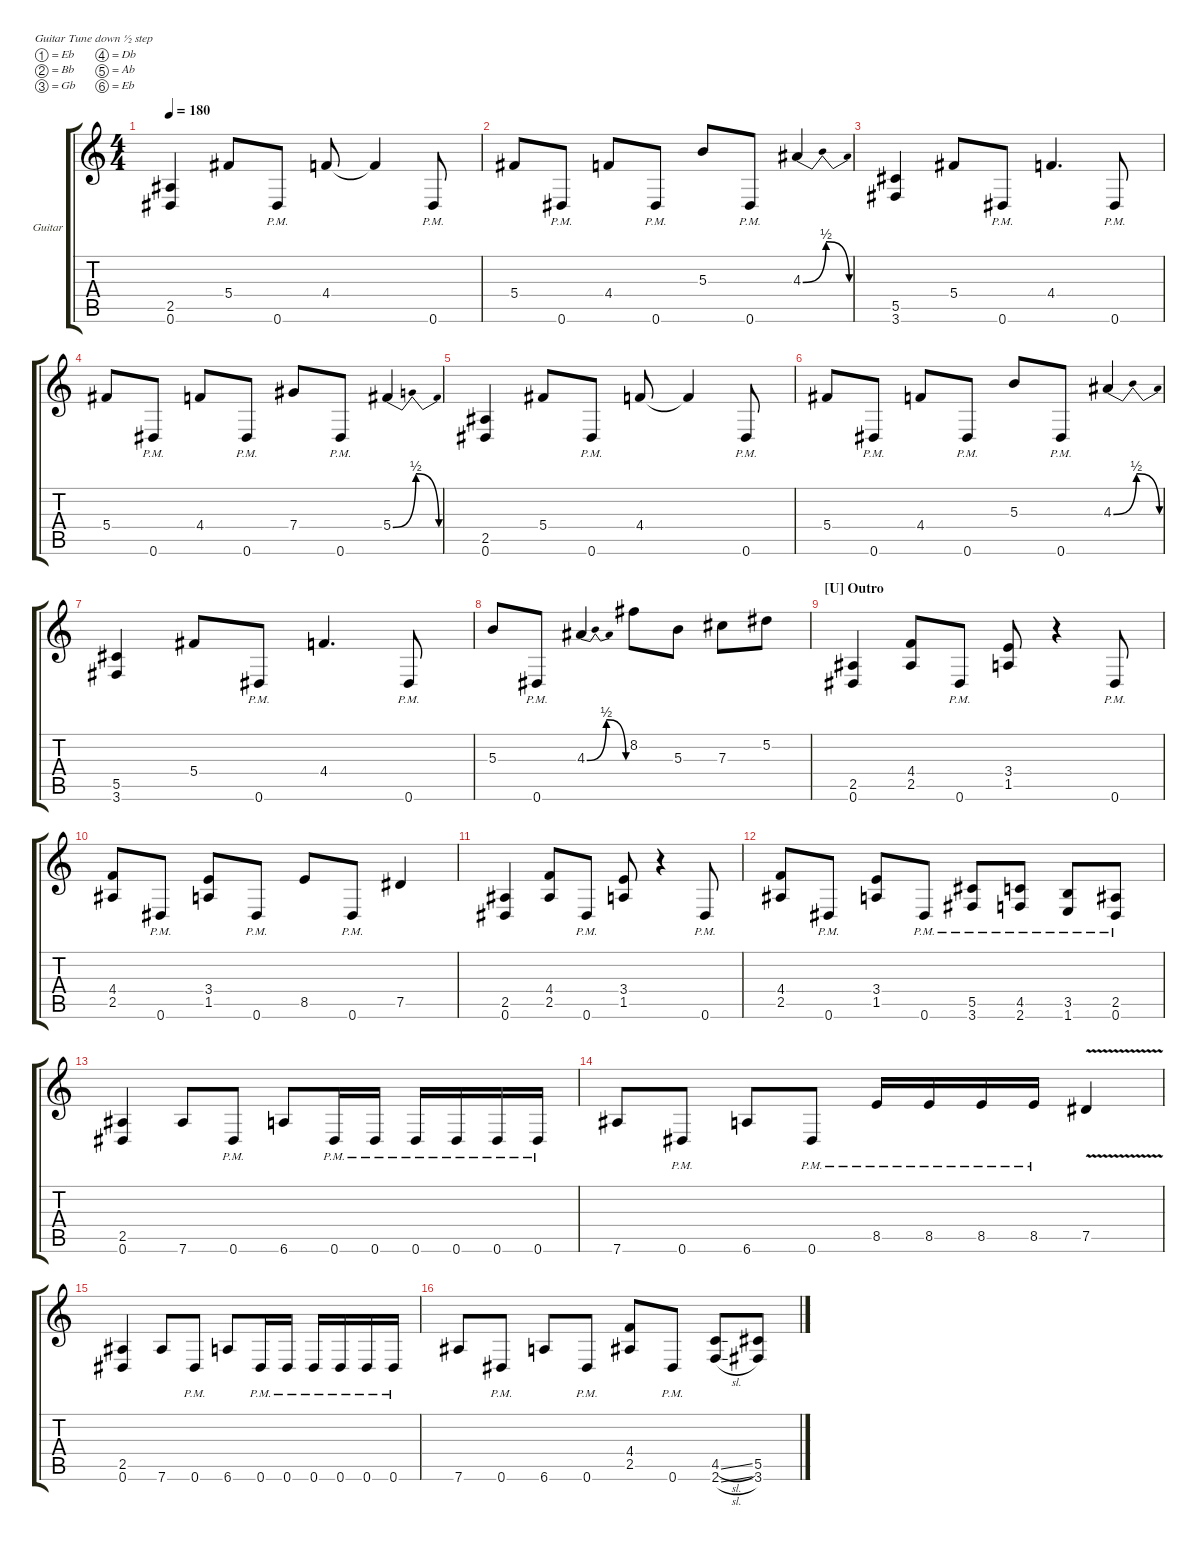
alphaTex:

\hideDynamics
\bracketExtendMode groupsimilarinstruments
\firstSystemTrackNameOrientation horizontal
\otherSystemsTrackNameOrientation horizontal
\track ("Guillermo Izquierdo - Guitar" "Guitar") {instrument overdrivenguitar}
\staff {score tabs}
\tuning (Eb4 Bb3 Gb3 Db3 Ab2 Eb2)
\ts (4 4)
\tempo 180
\clef g2
\ks c
(2.5 0.6).4{dy f} 5.4.8 0.6{pm}.8 4.4.8 4.4{t}.4 0.6{pm}.8 |
5.4.8 0.6{pm}.8 4.4.8 0.6{pm}.8 5.3.8 0.6{pm}.8 4.3{be (bendrelease 0 0 9.6 2 20.4 2 30 0)}.4 |
(5.5 3.6).4 5.4.8 0.6{pm}.8 4.4.4{d} 0.6{pm}.8 |
5.4.8 0.6{pm}.8 4.4.8 0.6{pm}.8 7.4.8 0.6{pm}.8 5.4{be (bendrelease 0 0 10.799999999999999 2 20.4 2 30 0)}.4 |
(2.5 0.6).4 5.4.8 0.6{pm}.8 4.4.8 4.4{t}.4 0.6{pm}.8 |
5.4.8 0.6{pm}.8 4.4.8 0.6{pm}.8 5.3.8 0.6{pm}.8 4.3{be (bendrelease 0 0 9.6 2 20.4 2 30 0)}.4 |
(5.5 3.6).4 5.4.8 0.6{pm}.8 4.4.4{d} 0.6{pm}.8 |
5.3.8 0.6{pm}.8 4.3{be (bendrelease 0 0 10.2 2 20.4 2 30 0)}.4 8.2.8 5.3.8 7.3.8 5.2.8 |
\section ("U" "Outro")
(2.5 0.6).4 (4.4 2.5).8 0.6{pm}.8 (3.4 1.5).8 r.4 0.6{pm}.8 |
(4.4 2.5).8 0.6{pm}.8 (3.4 1.5).8 0.6{pm}.8 8.5.8 0.6{pm}.8 7.5.4 |
(2.5 0.6).4 (4.4 2.5).8 0.6{pm}.8 (3.4 1.5).8 r.4 0.6{pm}.8 |
(4.4 2.5).8 0.6{pm}.8 (3.4 1.5).8 0.6{pm}.8 (5.5{pm} 3.6{pm}).8 (4.5{pm} 2.6).8 (3.5{pm} 1.6{pm}).8 (2.5{pm} 0.6{pm}).8 |
\scale
0.526535 (2.5 0.6).4 7.6.8 0.6{pm}.8 6.6.8 0.6{pm}.16 0.6{pm}.16 0.6{pm}.16 0.6{pm}.16 0.6{pm}.16 0.6{pm}.16 |
\scale
0.473453 7.6.8 0.6{pm}.8 6.6.8 0.6{pm}.8 8.5{pm}.16 8.5{pm}.16 8.5{pm}.16 8.5{pm}.16 7.5{v}.4 |
\scale
0.527136 (2.5 0.6).4 7.6.8 0.6{pm}.8 6.6.8 0.6{pm}.16 0.6{pm}.16 0.6{pm}.16 0.6{pm}.16 0.6{pm}.16 0.6{pm}.16 |
\scale
0.47297 7.6.8 0.6{pm}.8 6.6.8 0.6{pm}.8 (4.4 2.5).8 0.6{pm}.8 (4.5{sl} 2.6{sl}).8 (5.5 3.6).8
